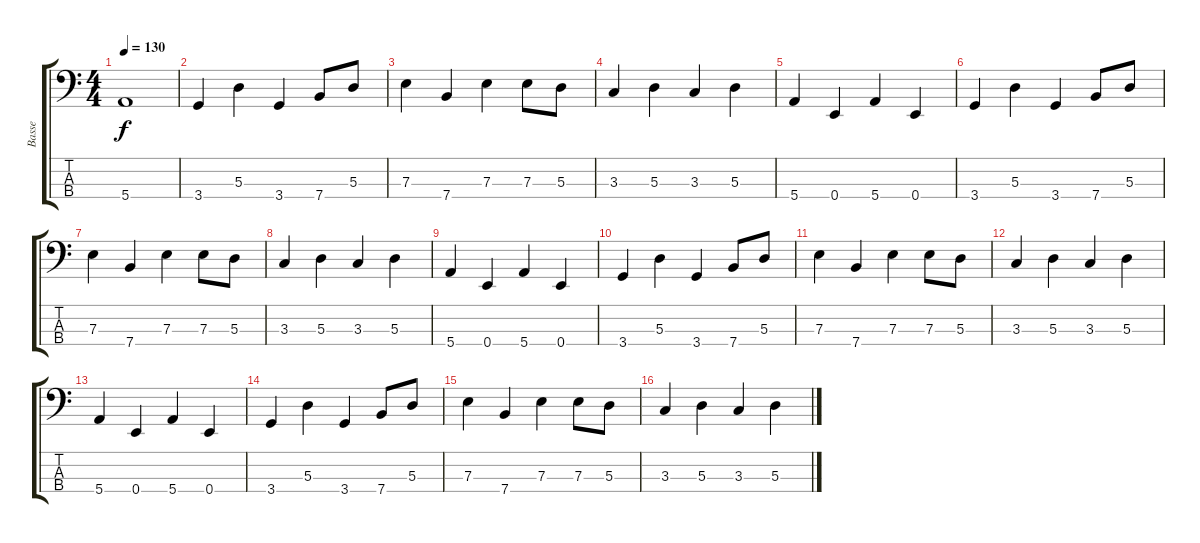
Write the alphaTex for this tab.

\track ("Basse" "Basse") {instrument electricbassfinger}
\staff {score tabs}
\tuning (G2 D2 A1 E1) {hide}
\ts (4 4)
\tempo 130
\clef f4
\ks c
5.4.1{dy f} |
3.4.4 5.3.4 3.4.4 7.4.8 5.3.8 |
7.3.4 7.4.4 7.3.4 7.3.8 5.3.8 |
3.3.4 5.3.4 3.3.4 5.3.4 |
5.4.4 0.4.4 5.4.4 0.4.4 |
3.4.4 5.3.4 3.4.4 7.4.8 5.3.8 |
7.3.4 7.4.4 7.3.4 7.3.8 5.3.8 |
3.3.4 5.3.4 3.3.4 5.3.4 |
5.4.4 0.4.4 5.4.4 0.4.4 |
3.4.4 5.3.4 3.4.4 7.4.8 5.3.8 |
7.3.4 7.4.4 7.3.4 7.3.8 5.3.8 |
3.3.4 5.3.4 3.3.4 5.3.4 |
5.4.4 0.4.4 5.4.4 0.4.4 |
3.4.4 5.3.4 3.4.4 7.4.8 5.3.8 |
7.3.4 7.4.4 7.3.4 7.3.8 5.3.8 |
3.3.4 5.3.4 3.3.4 5.3.4
